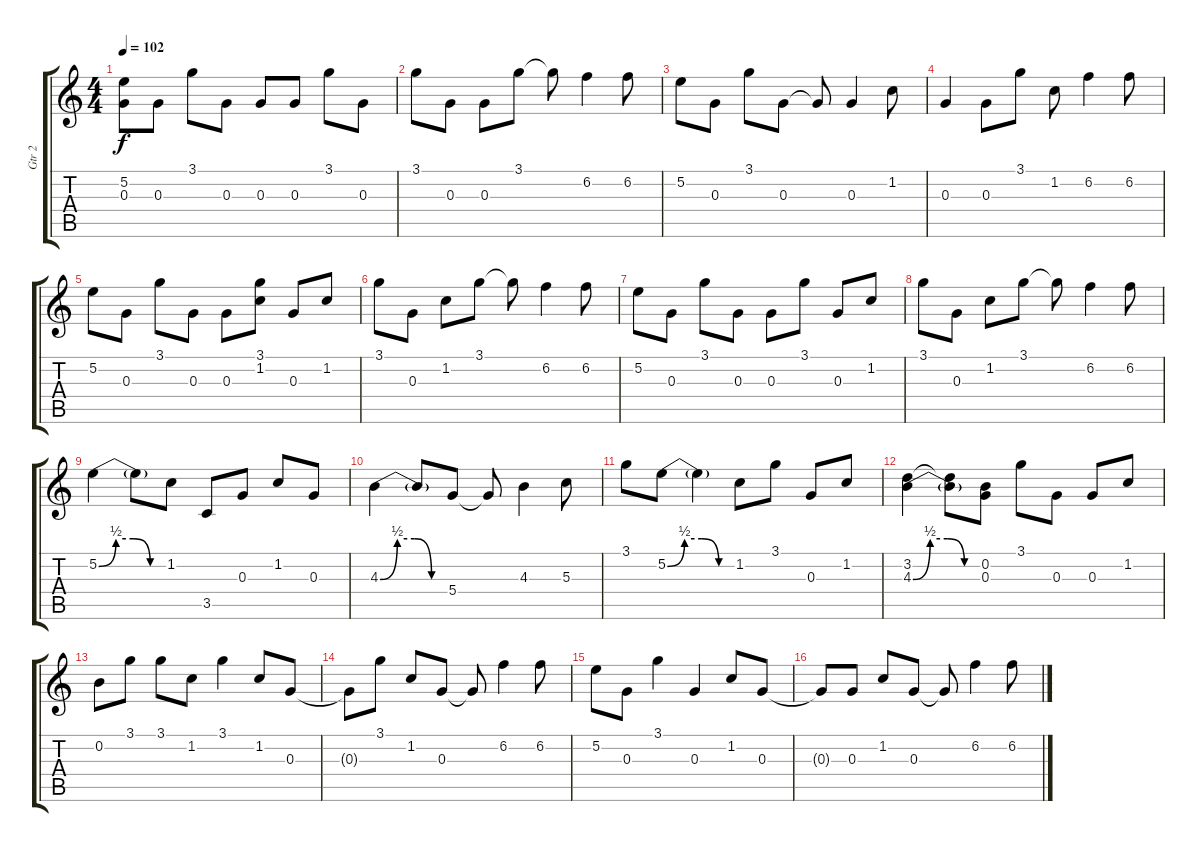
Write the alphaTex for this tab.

\track ("Gtr 2" "Gtr 2") {instrument overdrivenguitar}
\staff {score tabs}
\tuning (E4 B3 G3 D3 A2 E2) {hide}
\ts (4 4)
\tempo 102
\clef g2
\ks c
(5.2 0.3).8{dy f} 0.3.8 3.1.8 0.3.8 0.3.8 0.3.8 3.1.8 0.3.8 |
3.1.8 0.3.8 0.3.8 3.1.8 3.1{t}.8 6.2.4 6.2.8 |
5.2.8 0.3.8 3.1.8 0.3.8 0.3{t}.8 0.3.4 1.2.8 |
0.3.4 0.3.8 3.1.8 1.2.8 6.2.4 6.2.8 |
5.2.8 0.3.8 3.1.8 0.3.8 0.3.8 (3.1 1.2).8 0.3.8 1.2.8 |
3.1.8 0.3.8 1.2.8 3.1.8 3.1{t}.8 6.2.4 6.2.8 |
5.2.8 0.3.8 3.1.8 0.3.8 0.3.8 3.1.8 0.3.8 1.2.8 |
3.1.8 0.3.8 1.2.8 3.1.8 3.1{t}.8 6.2.4 6.2.8 |
5.2{be (custom 0 0 15 2 30 2 45 0 60 0)}.4 5.2{t}.8 1.2.8 3.5.8 0.3.8 1.2.8 0.3.8 |
4.3{be (custom 0 0 15 2 30 2 45 0 60 0)}.4 4.3{t}.8 5.4.8 5.4{t}.8 4.3.4 5.3.8 |
3.1.8 5.2{be (custom 0 0 15 2 30 2 45 0 60 0)}.8 5.2{t}.4 1.2.8 3.1.8 0.3.8 1.2.8 |
(3.2 4.3{be (custom 0 0 15 2 30 2 45 0 60 0)}).4 (3.2{t} 4.3{t}).8 (0.2 0.3).8 3.1.8 0.3.8 0.3.8 1.2.8 |
0.2.8 3.1.8 3.1.8 1.2.8 3.1.4 1.2.8 0.3.8 |
0.3{t}.8 3.1.8 1.2.8 0.3.8 0.3{t}.8 6.2.4 6.2.8 |
5.2.8 0.3.8 3.1.4 0.3.4 1.2.8 0.3.8 |
0.3{t}.8 0.3.8 1.2.8 0.3.8 0.3{t}.8 6.2.4 6.2.8
